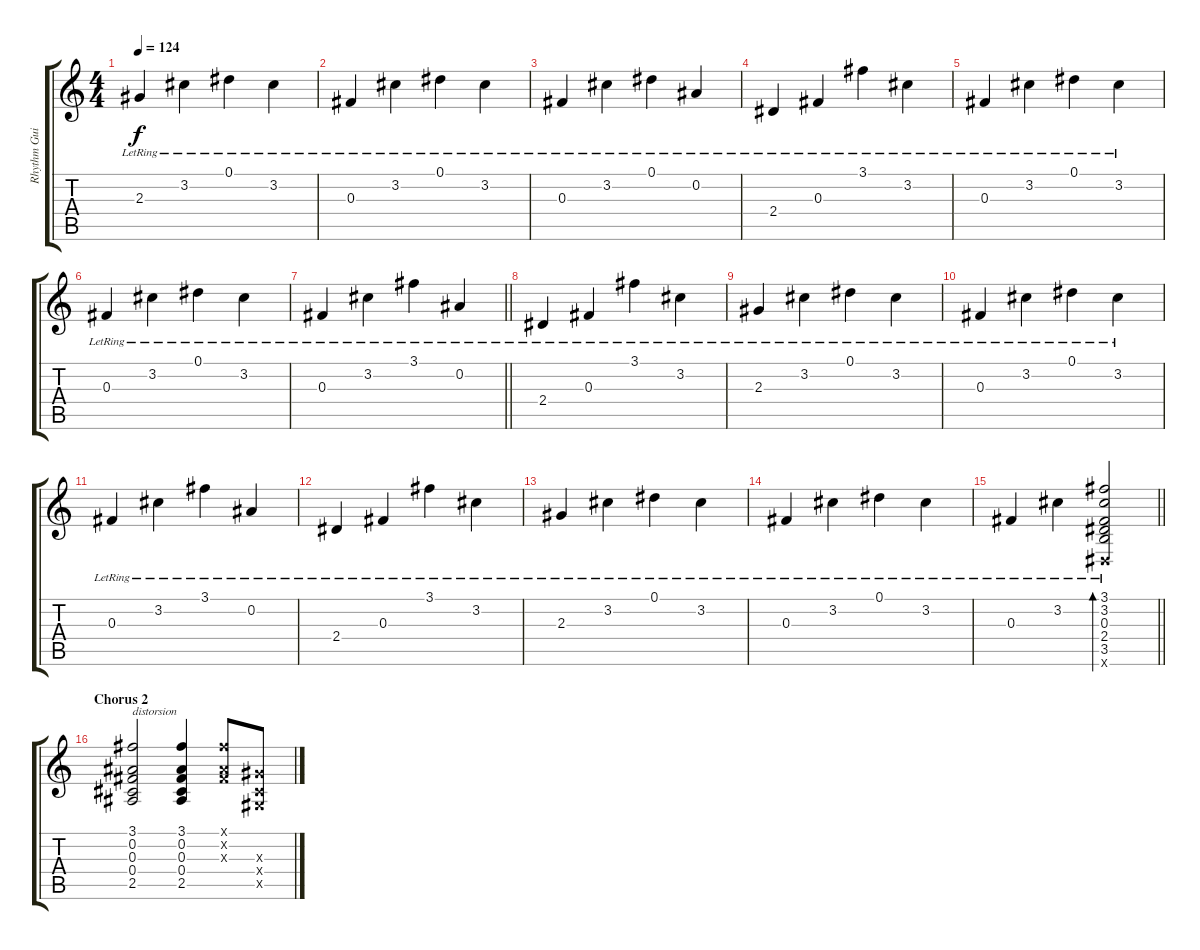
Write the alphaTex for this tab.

\track ("Rhythm Guitar" "Rhythm Gui") {instrument distortionguitar}
\staff {score tabs}
\tuning (Eb4 Bb3 Gb3 Db3 Ab2 Eb2) {hide}
\ts (4 4)
\tempo 124
\clef g2
\ks c
2.3{lr}.4{dy f} 3.2{lr}.4 0.1{lr}.4 3.2{lr}.4 |
0.3{lr}.4 3.2{lr}.4 0.1{lr}.4 3.2{lr}.4 |
0.3{lr}.4 3.2{lr}.4 0.1{lr}.4 0.2{lr}.4 |
2.4{lr}.4 0.3{lr}.4 3.1{lr}.4 3.2{lr}.4 |
0.3{lr}.4 3.2{lr}.4 0.1{lr}.4 3.2{lr}.4 |
0.3{lr}.4 3.2{lr}.4 0.1{lr}.4 3.2{lr}.4 |
\barLineRight lightlight
0.3{lr}.4 3.2{lr}.4 3.1{lr}.4 0.2{lr}.4 |
2.4{lr}.4 0.3{lr}.4 3.1{lr}.4 3.2{lr}.4 |
2.3{lr}.4 3.2{lr}.4 0.1{lr}.4 3.2{lr}.4 |
0.3{lr}.4 3.2{lr}.4 0.1{lr}.4 3.2{lr}.4 |
0.3{lr}.4 3.2{lr}.4 3.1{lr}.4 0.2{lr}.4 |
2.4{lr}.4 0.3{lr}.4 3.1{lr}.4 3.2{lr}.4 |
2.3{lr}.4 3.2{lr}.4 0.1{lr}.4 3.2{lr}.4 |
0.3{lr}.4 3.2{lr}.4 0.1{lr}.4 3.2{lr}.4 |
\barLineRight lightlight
0.3{lr}.4 3.2{lr}.4 (3.1{lr} 3.2{lr} 0.3{lr} 2.4{lr} 3.5{lr} 0.6{x}).2{bd 480} |
\section ("" "Chorus 2")
(3.1 0.2 0.3 0.4 2.5).2{txt "distorsion" volume 6 instrument distortionguitar} (3.1 0.2 0.3 0.4 2.5).4 (3.1{x} 0.2{x} 0.3{x}).8 (2.3{x} 0.4{x} 0.5{x}).8
